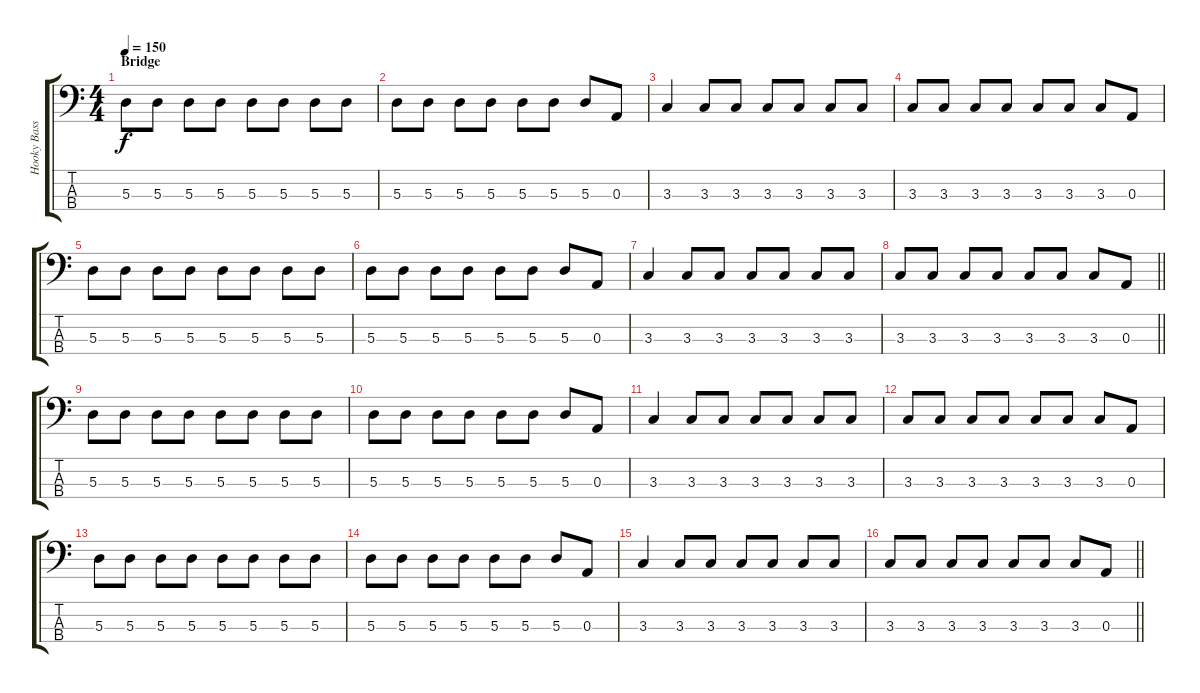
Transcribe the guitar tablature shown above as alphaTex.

\track ("Hooky Bass" "Hooky Bass") {instrument electricbasspick}
\staff {score tabs}
\tuning (G2 D2 A1 E1) {hide}
\ts (4 4)
\section ("" "Bridge")
\tempo 150
\clef f4
\ks c
5.3.8{dy f} 5.3.8 5.3.8 5.3.8 5.3.8 5.3.8 5.3.8 5.3.8 |
5.3.8 5.3.8 5.3.8 5.3.8 5.3.8 5.3.8 5.3.8 0.3.8 |
3.3.4 3.3.8 3.3.8 3.3.8 3.3.8 3.3.8 3.3.8 |
3.3.8 3.3.8 3.3.8 3.3.8 3.3.8 3.3.8 3.3.8 0.3.8 |
5.3.8 5.3.8 5.3.8 5.3.8 5.3.8 5.3.8 5.3.8 5.3.8 |
5.3.8 5.3.8 5.3.8 5.3.8 5.3.8 5.3.8 5.3.8 0.3.8 |
3.3.4 3.3.8 3.3.8 3.3.8 3.3.8 3.3.8 3.3.8 |
\barLineRight lightlight
3.3.8 3.3.8 3.3.8 3.3.8 3.3.8 3.3.8 3.3.8 0.3.8 |
5.3.8 5.3.8 5.3.8 5.3.8 5.3.8 5.3.8 5.3.8 5.3.8 |
5.3.8 5.3.8 5.3.8 5.3.8 5.3.8 5.3.8 5.3.8 0.3.8 |
3.3.4 3.3.8 3.3.8 3.3.8 3.3.8 3.3.8 3.3.8 |
3.3.8 3.3.8 3.3.8 3.3.8 3.3.8 3.3.8 3.3.8 0.3.8 |
5.3.8 5.3.8 5.3.8 5.3.8 5.3.8 5.3.8 5.3.8 5.3.8 |
5.3.8 5.3.8 5.3.8 5.3.8 5.3.8 5.3.8 5.3.8 0.3.8 |
3.3.4 3.3.8 3.3.8 3.3.8 3.3.8 3.3.8 3.3.8 |
\barLineRight lightlight
3.3.8 3.3.8 3.3.8 3.3.8 3.3.8 3.3.8 3.3.8 0.3.8
